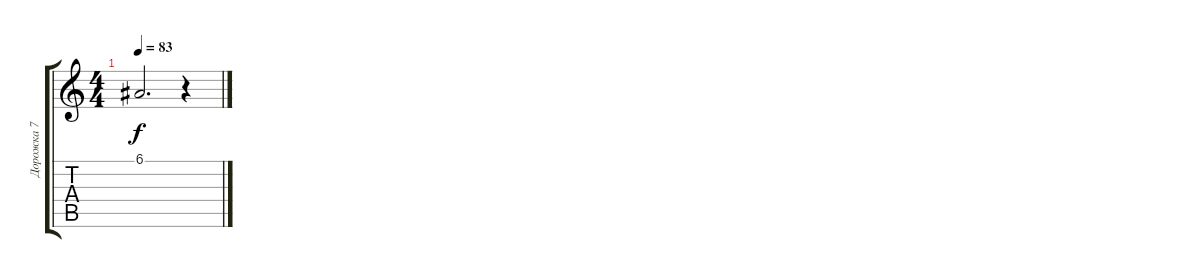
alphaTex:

\track ("Дорожка 7" "Дорожка 7") {instrument cello}
\staff {score tabs}
\tuning (E4 B3 G3 D3 A2 E2) {hide}
\ts (4 4)
\tempo 83
\clef g2
\ks c
6.1{t}.2{d dy f} r.4
